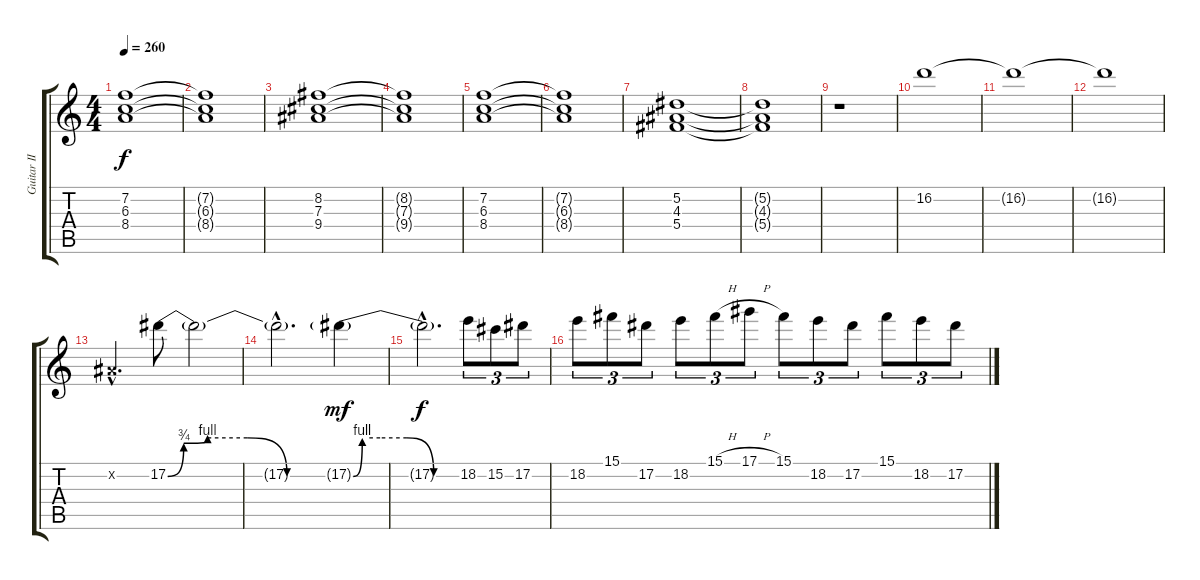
\track ("Guitar II" "Guitar II") {instrument overdrivenguitar}
\staff {score tabs}
\tuning (Eb4 Bb3 Gb3 Db3 Ab2 Eb2) {hide}
\ts (4 4)
\tempo 260
\clef g2
\ks c
(7.2 6.3 8.4).1{dy f} |
(7.2{t} 6.3{t} 8.4{t}).1 |
(8.2 7.3 9.4).1 |
(8.2{t} 7.3{t} 9.4{t}).1 |
(7.2 6.3 8.4).1 |
(7.2{t} 6.3{t} 8.4{t}).1 |
(5.2 4.3 5.4).1 |
(5.2{t} 4.3{t} 5.4{t}).1 |
r.1 |
16.2.1 |
16.2{t}.1 |
16.2{t}.1 |
0.2{hac x}.4{d} 17.2{be (custom 0 0 6 3 15 4 30 4 45 0 60 0)}.8 17.2{t}.2 |
17.2{hac t}.2{d} 17.2{be (custom 0 0 5 4 15 4 30 4 45 0 60 0) g}.4{dy mf} |
17.2{hac t}.2{d dy f} 18.2.8{tu (3 2)} 15.2.8{tu (3 2)} 17.2.8{tu (3 2)} |
18.2.8{tu (3 2)} 15.1.8{tu (3 2)} 17.2.8{tu (3 2)} 18.2.8{tu (3 2)} 15.1{h}.8{tu (3 2)} 17.1{h}.8{tu (3 2)} 15.1.8{tu (3 2)} 18.2.8{tu (3 2)} 17.2.8{tu (3 2)} 15.1.8{tu (3 2)} 18.2.8{tu (3 2)} 17.2.8{tu (3 2)}
